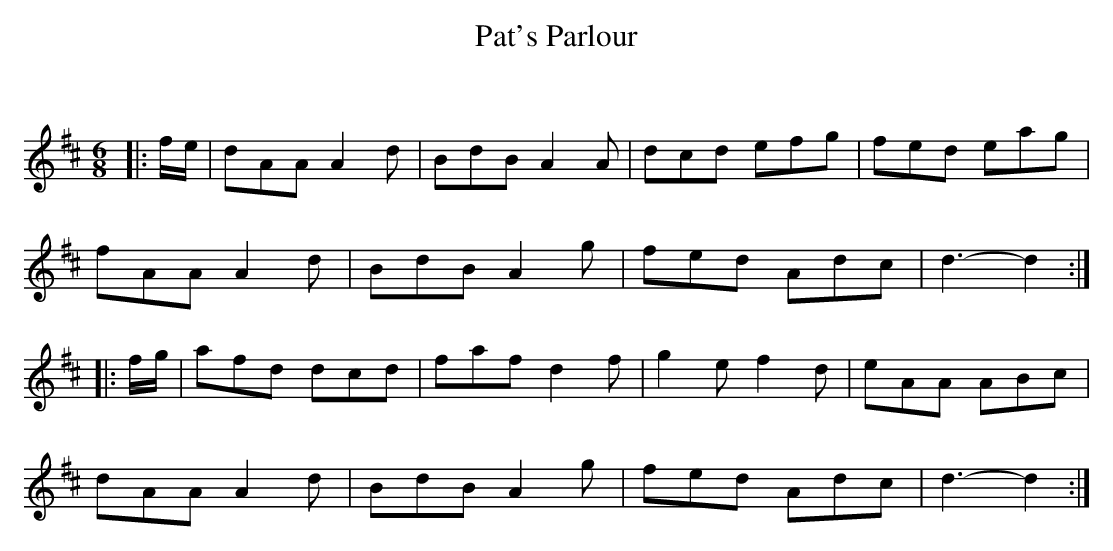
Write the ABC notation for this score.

X:1
T: Pat's Parlour
C:
Q:180
K:D
M:6/8
L:1/16
|:fe|d2A2A2 A4d2|B2d2B2 A4A2|d2c2d2 e2f2g2|f2e2d2 e2a2g2|
f2A2A2 A4d2|B2d2B2 A4g2|f2e2d2 A2d2c2|d6-d4:|
|:fg|a2f2d2 d2c2d2|f2a2f2 d4f2|g4e2 f4d2|e2A2A2 A2B2c2|
d2A2A2 A4d2|B2d2B2 A4g2|f2e2d2 A2d2c2|d6-d4:|
